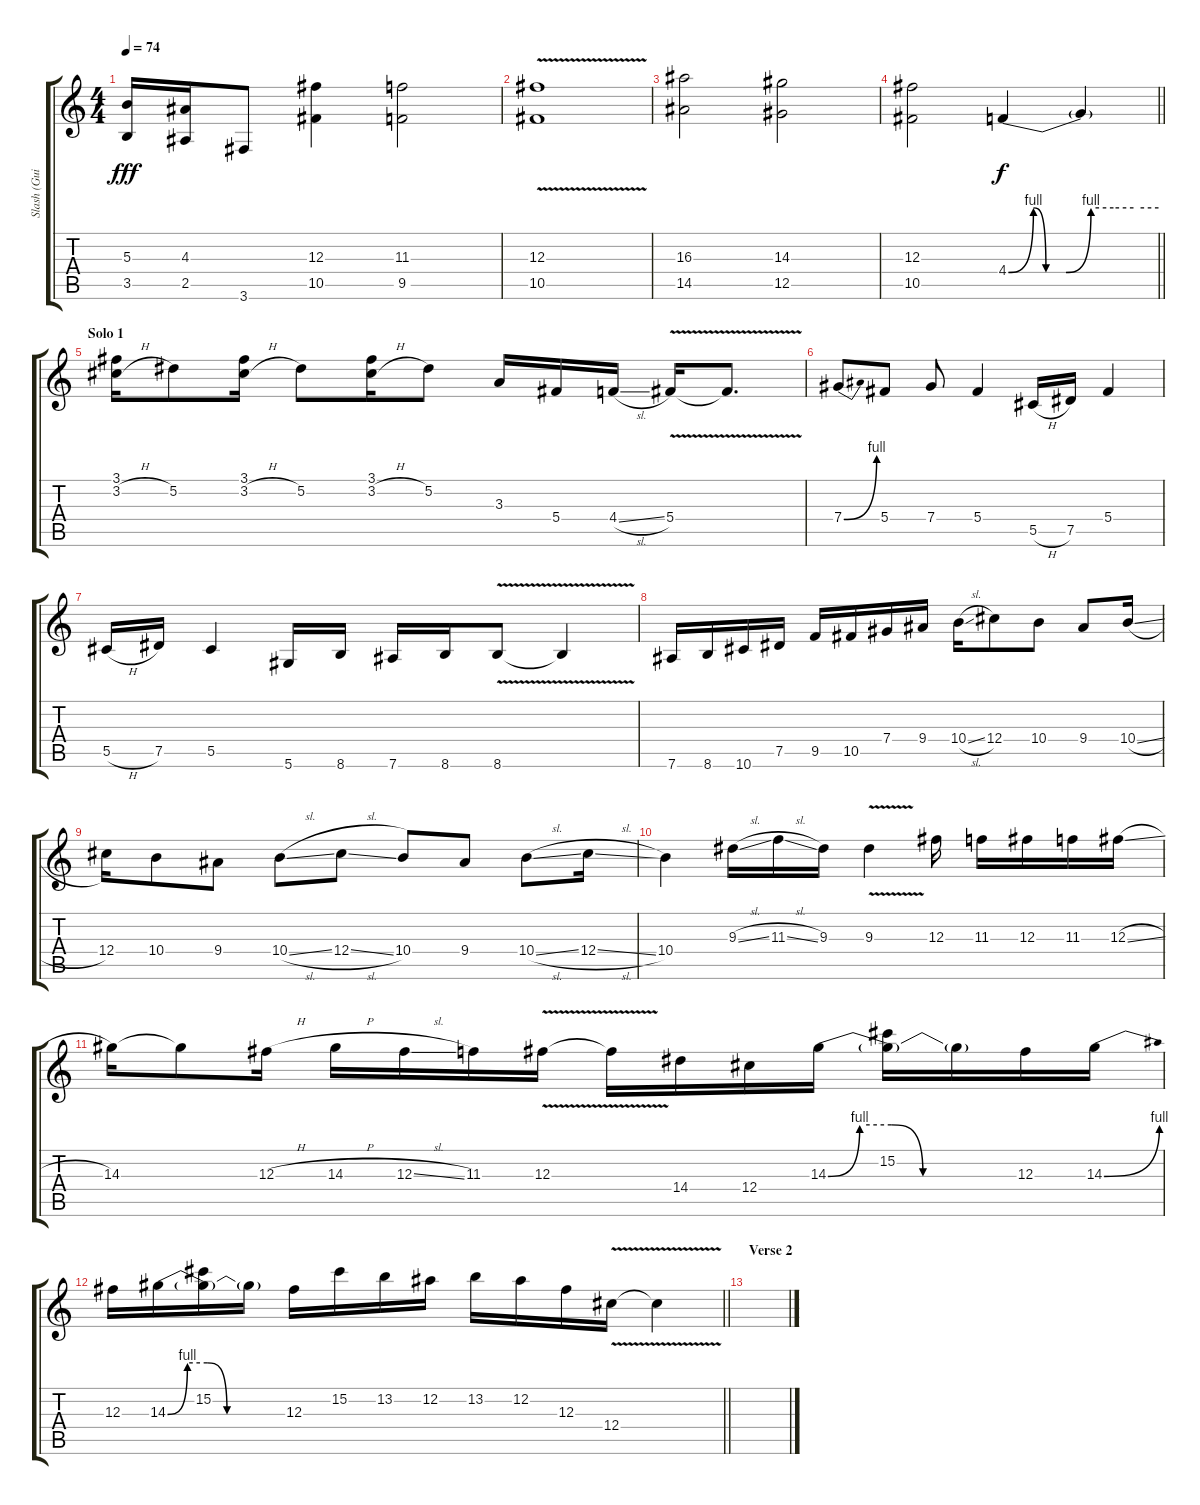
\track ("Slash (Guitar - 6 Strings)" "Slash (Gui") {instrument distortionguitar}
\staff {score tabs}
\tuning (Eb4 Bb3 Gb3 Db3 Ab2 Eb2) {hide}
\ts (4 4)
\tempo 74
\clef g2
\ks c
(5.3 3.5).16{dy fff} (4.3 2.5).16 3.6.8 (12.3 10.5).4 (11.3 9.5).2 |
(12.3{v} 10.5{v}).1 |
(16.3 14.5).2 (14.3 12.5).2 |
\barLineRight lightlight
(12.3 10.5).2 4.4{be (custom 0 0 10 4 15 0 23 0 33 4 42 4 50 4 60 4)}.4{dy f} 4.4{t}.4 |
\section ("" "Solo 1")
(3.1 3.2{h}).16 5.2.8 (3.1 3.2{h}).16 5.2.8 (3.1 3.2{h}).16 5.2.8 3.3.16 5.4.16 4.4{sl}.16 5.4{v}.16 5.4{t}.8{d} |
7.4{be (bend 0 0 60 4)}.8 5.4.8 7.4.8 5.4.4 5.5{h}.16 7.5.16 5.4.4 |
5.5{h}.16 7.5.16 5.5.4 5.6.16 8.6.16 7.6.16 8.6.16 8.6{v}.8 8.6{t}.4 |
7.6.16 8.6.16 10.6.16 7.5.16 9.5.16 10.5.16 7.4.16 9.4.16 10.4{sl}.16 12.4.8 10.4.8 9.4.8 10.4{sl}.16 |
12.4.16 10.4.8 9.4.8 10.4{sl}.8 12.4{sl}.8 10.4.8 9.4.8 10.4{sl}.8 12.4{sl}.16 |
10.4.4 9.3{sl}.16 11.3{sl}.16 9.3.16 9.3{v}.4 12.3.16 11.3.16 12.3.16 11.3.16 12.3{sl}.16 |
14.3.16 14.3{t}.8 12.3{h}.16 14.3{h}.16 12.3{sl}.16 11.3.16 12.3{v}.16 12.3{v t}.16 14.4.16 12.4.16 14.3{be (custom 0 0 10 4 20 4 30 0 60 0)}.16 (15.2 14.3{t}).16 14.3{t}.16 12.3.16 14.3{be (bend 0 0 60 4)}.16 |
\barLineRight lightlight
12.3.16 14.3{be (custom 0 0 10 4 20 4 30 0 60 0)}.16 (15.2 14.3{t}).16 14.3{t}.16 12.3.16 15.2.16 13.2.16 12.2.16 13.2.16 12.2.16 12.3.16 12.4{v}.16 12.4{v t}.4 |
\section ("" "Verse 2")
